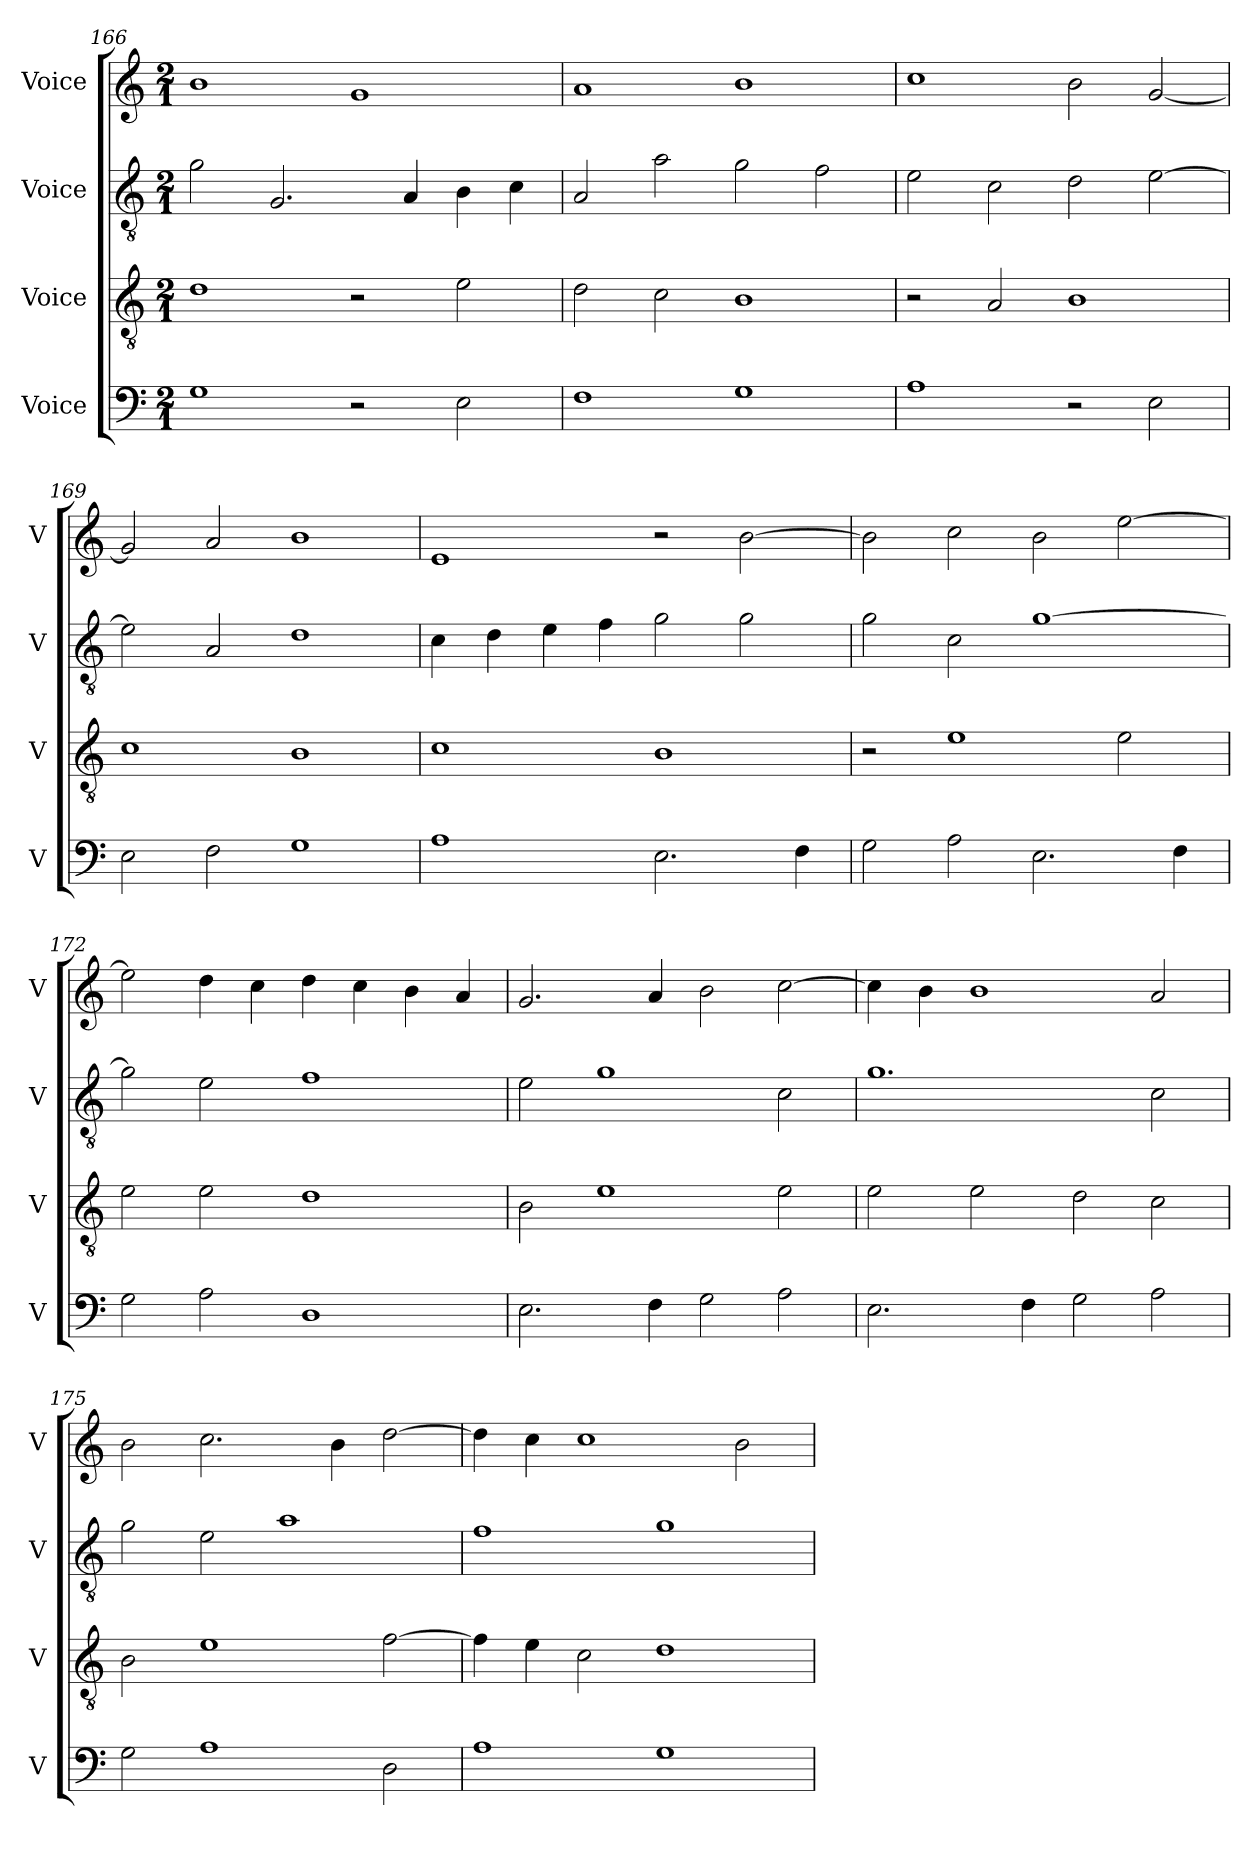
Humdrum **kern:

**kern	**kern	**kern	**kern
*part4	*part3	*part2	*part1
*staff4	*staff3	*staff2	*staff1
*I"Voice	*I"Voice	*I"Voice	*I"Voice
*I'V	*I'V	*I'V	*I'V
*clefF4	*clefGv2	*clefGv2	*clefG2
*k[]	*k[]	*k[]	*k[]
*M2/1	*M2/1	*M2/1	*M2/1
=166	=166	=166	=166
1G	1d	2g\	1b
.	.	2.G/	.
2r	2r	.	1g
.	.	4A/	.
2E\	2e\	4B\	.
.	.	4c\	.
=167	=167	=167	=167
1F	2d\	2A/	1a
.	2c\	2a\	.
1G	1B	2g\	1b
.	.	2f\	.
=168	=168	=168	=168
1A	2r	2e\	1cc
.	2A/	2c\	.
2r	1B	2d\	2b\
2E\	.	[2e\	[2g/
!!LO:LB:g=z
=169	=169	=169	=169
2E\	1c	2e\]	2g/]
2F\	.	2A/	2a/
1G	1B	1d	1b
=170	=170	=170	=170
1A	1c	4c\	1e
.	.	4d\	.
.	.	4e\	.
.	.	4f\	.
2.E\	1B	2g\	2r
.	.	2g\	[2b\
4F\	.	.	.
=171	=171	=171	=171
2G\	2r	2g\	2b\]
2A\	1e	2c\	2cc\
2.E\	.	[1g	2b\
.	2e\	.	[2ee\
4F\	.	.	.
!!LO:PB:g=z
=172	=172	=172	=172
2G\	2e\	2g\]	2ee\]
2A\	2e\	2e\	4dd\
.	.	.	4cc\
1D	1d	1f	4dd\
.	.	.	4cc\
.	.	.	4b\
.	.	.	4a/
=173	=173	=173	=173
2.E\	2B\	2e\	2.g/
.	1e	1g	.
4F\	.	.	4a/
2G\	.	.	2b\
2A\	2e\	2c\	[2cc\
=174	=174	=174	=174
2.E\	2e\	1.g	4cc\]
.	.	.	4b\
.	2e\	.	1b
4F\	.	.	.
2G\	2d\	.	.
2A\	2c\	2c\	2a/
!!LO:LB:g=z
=175	=175	=175	=175
2G\	2B\	2g\	2b\
1A	1e	2e\	2.cc\
.	.	1a	.
.	.	.	4b\
2D\	[2f\	.	[2dd\
=176	=176	=176	=176
1A	4f\]	1f	4dd\]
.	4e\	.	4cc\
.	2c\	.	1cc
1G	1d	1g	.
.	.	.	2b\
=	=	=	=
*-	*-	*-	*-
